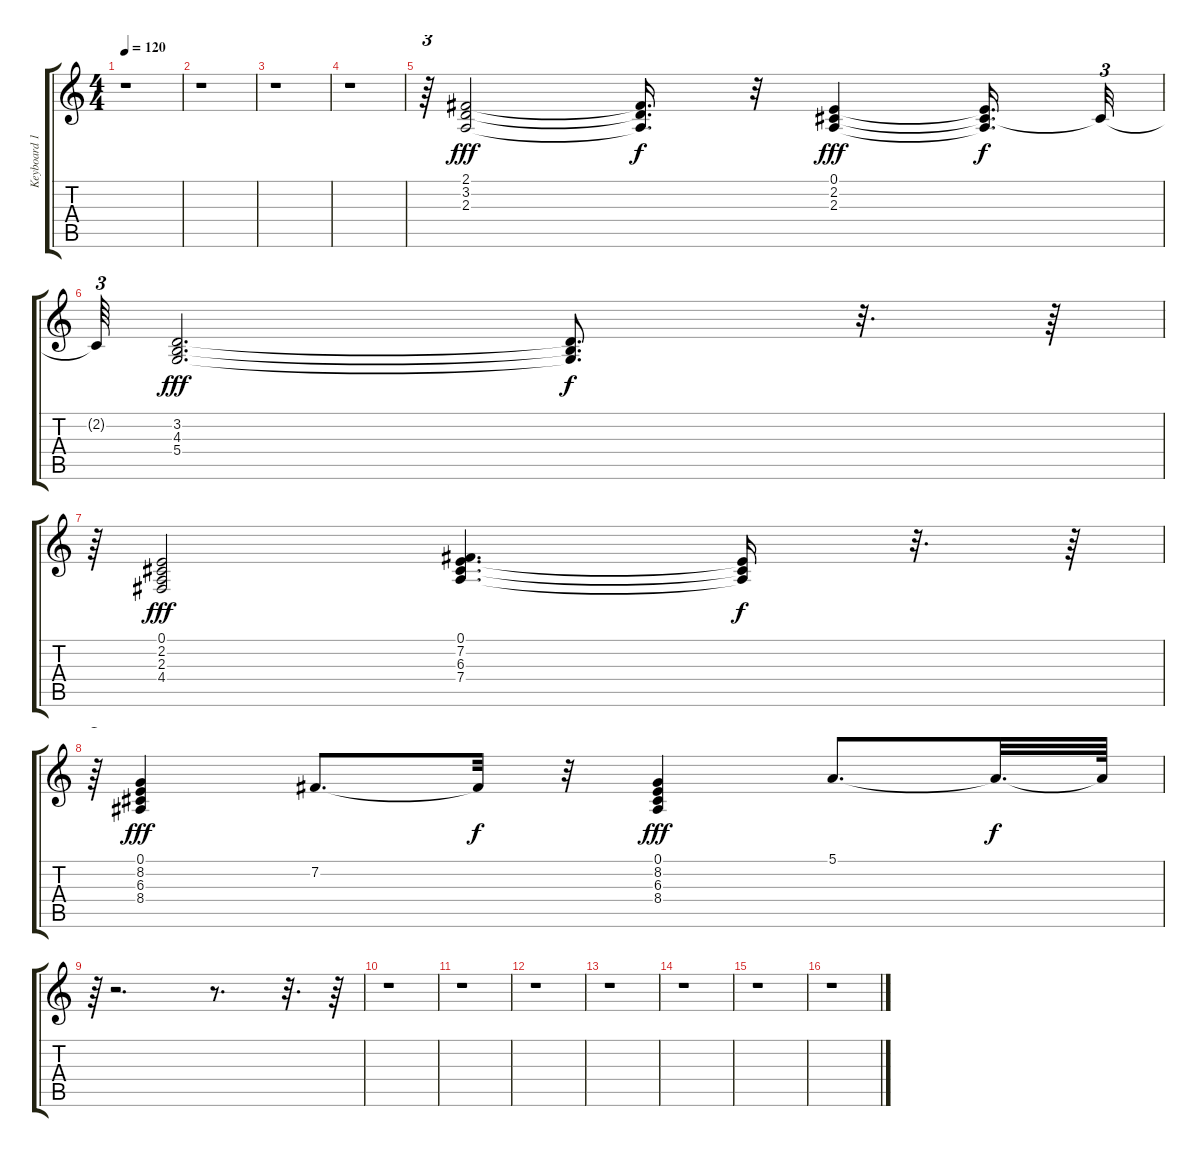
\track ("Keyboard 1 " "Keyboard 1") {instrument electricpiano2}
\staff {score tabs}
\tuning (E4 B3 G3 D3 A2 E2) {hide}
\ts (4 4)
\tempo 120
\clef g2
\ks c
r.1{dy f} |
r.1 |
r.1 |
r.1 |
r.64{tu (3 2)} (2.1 3.2 2.3).2{dy fff} (2.1{t} 3.2{t} 2.3{t}).16{d dy f} r.32 (0.1 2.2 2.3).4{dy fff} (0.1{t} 2.2{t} 2.3{t}).16{d dy f} 2.2{t}.32{tu (3 2)} |
2.2{t}.64{tu (3 2)} (3.2 4.3 5.4).2{d dy fff} (3.2{t} 4.3{t} 5.4{t}).8{d dy f} r.32{d} r.64 |
r.64{tu (3 2)} (0.1 2.2 2.3 4.4).2{dy fff} (0.1 7.2 6.3 7.4).4{d} (0.1{t} 6.3{t} 7.4{t}).16{dy f} r.32{d} r.64 |
r.64{tu (3 2)} (0.1 8.2 6.3 8.4).4{dy fff} 7.2.8{d} 7.2{t}.32{dy f} r.32 (0.1 8.2 6.3 8.4).4{dy fff} 5.1.8{d} 5.1{t}.32{d dy f} 5.1{t}.64 |
r.64{tu (3 2)} r.2{d} r.8{d} r.32{d} r.64 |
r.1 |
r.1 |
r.1 |
r.1 |
r.1 |
r.1 |
r.1
